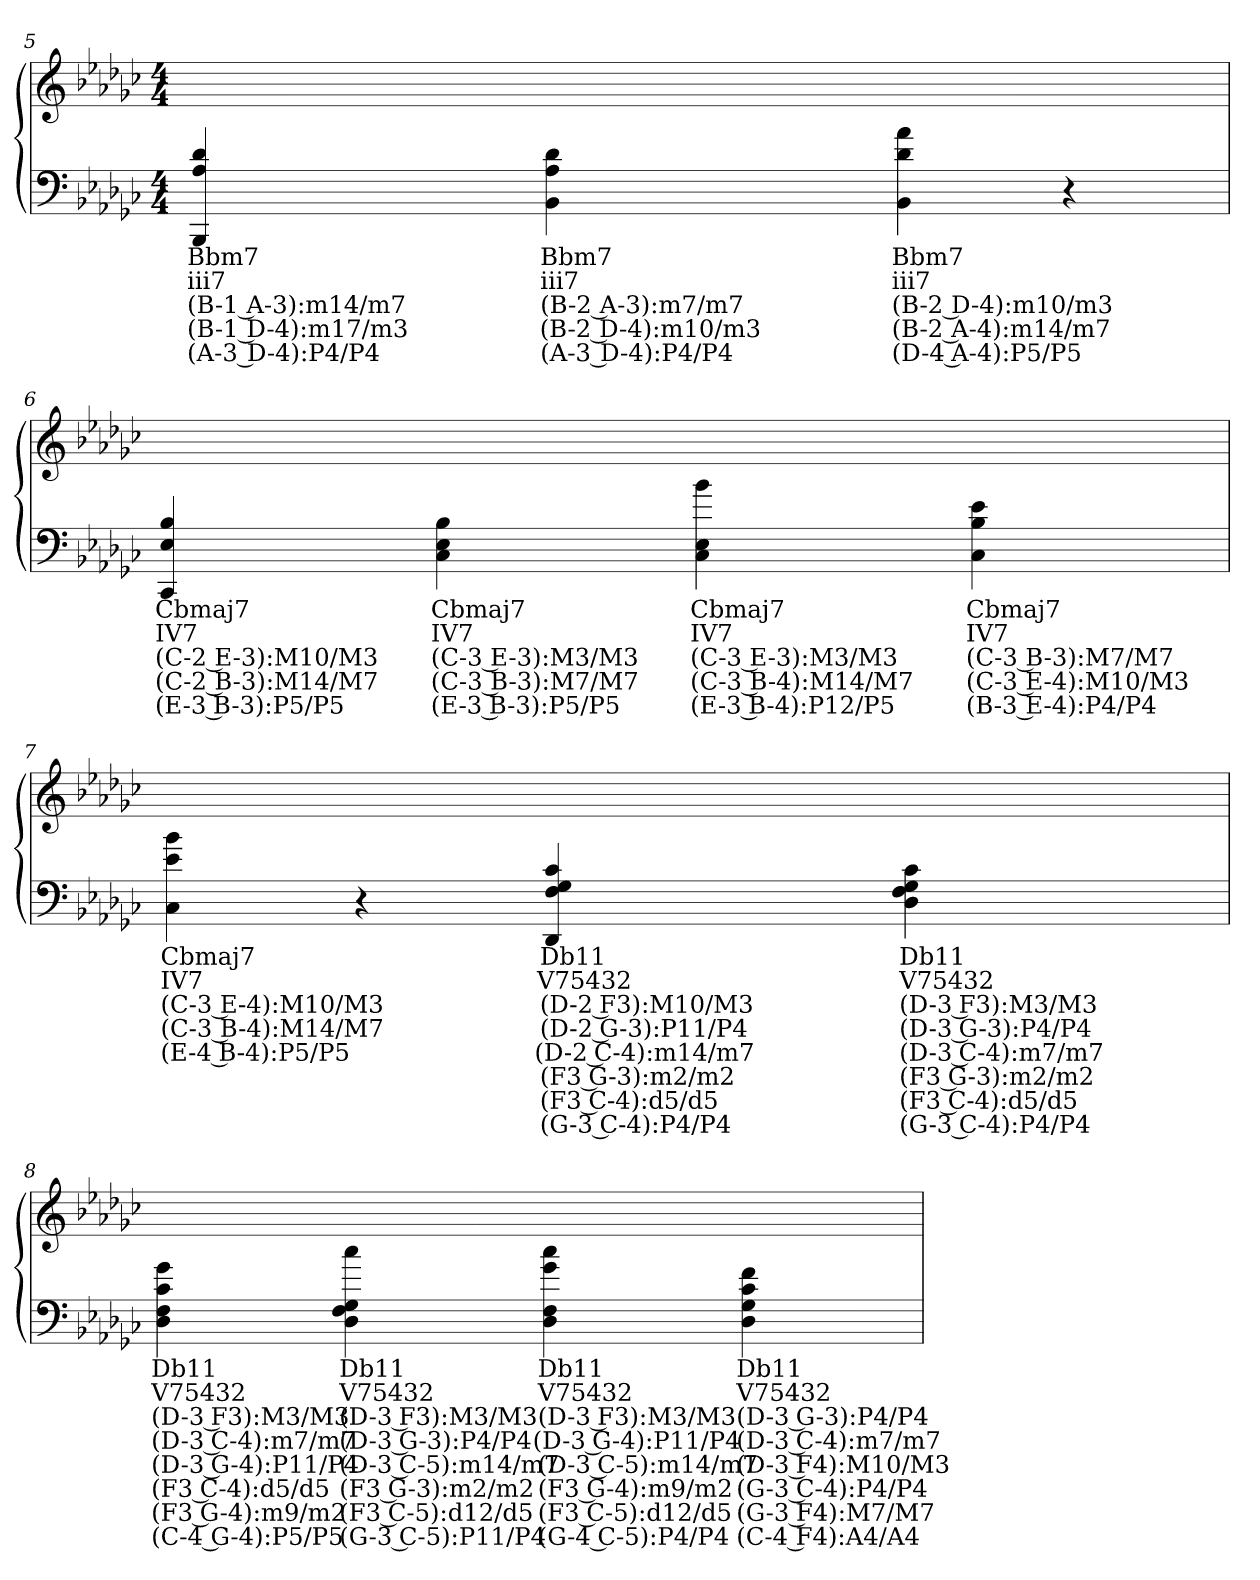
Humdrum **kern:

**kern	**text	**text	**text	**text	**text	**text	**text	**text	**kern
*part2	*part2	*part2	*part2	*part2	*part2	*part2	*part2	*part2	*part1
*staff2	*staff2	*staff2	*staff2	*staff2	*staff2	*staff2	*staff2	*staff2	*staff1
*clefF4	*	*	*	*	*	*	*	*	*clefG2
*k[b-e-a-d-g-c-]	*	*	*	*	*	*	*	*	*k[b-e-a-d-g-c-]
*G-:	*	*	*	*	*	*	*	*	*G-:
*M4/4	*	*	*	*	*	*	*	*	*M4/4
=5	=5	=5	=5	=5	=5	=5	=5	=5	=5
4BBB- 4A- 4d-	Bbm7	iii7	(B-1 A-3):m14/m7	(B-1 D-4):m17/m3	(A-3 D-4):P4/P4	.	.	.	1ryy
4BB- 4A- 4d-	Bbm7	iii7	(B-2 A-3):m7/m7	(B-2 D-4):m10/m3	(A-3 D-4):P4/P4	.	.	.	.
4BB- 4d- 4a-	Bbm7	iii7	(B-2 D-4):m10/m3	(B-2 A-4):m14/m7	(D-4 A-4):P5/P5	.	.	.	.
4r	.	.	.	.	.	.	.	.	.
=6	=6	=6	=6	=6	=6	=6	=6	=6	=6
4CC- 4E- 4B-	Cbmaj7	IV7	(C-2 E-3):M10/M3	(C-2 B-3):M14/M7	(E-3 B-3):P5/P5	.	.	.	1ryy
4C- 4E- 4B-	Cbmaj7	IV7	(C-3 E-3):M3/M3	(C-3 B-3):M7/M7	(E-3 B-3):P5/P5	.	.	.	.
4C- 4E- 4b-	Cbmaj7	IV7	(C-3 E-3):M3/M3	(C-3 B-4):M14/M7	(E-3 B-4):P12/P5	.	.	.	.
4C- 4B- 4e-	Cbmaj7	IV7	(C-3 B-3):M7/M7	(C-3 E-4):M10/M3	(B-3 E-4):P4/P4	.	.	.	.
=7	=7	=7	=7	=7	=7	=7	=7	=7	=7
4C- 4e- 4b-	Cbmaj7	IV7	(C-3 E-4):M10/M3	(C-3 B-4):M14/M7	(E-4 B-4):P5/P5	.	.	.	1ryy
4r	.	.	.	.	.	.	.	.	.
4DD- 4F 4G- 4c-	Db11	V75432	(D-2 F3):M10/M3	(D-2 G-3):P11/P4	(D-2 C-4):m14/m7	(F3 G-3):m2/m2	(F3 C-4):d5/d5	(G-3 C-4):P4/P4	.
4D- 4F 4G- 4c-	Db11	V75432	(D-3 F3):M3/M3	(D-3 G-3):P4/P4	(D-3 C-4):m7/m7	(F3 G-3):m2/m2	(F3 C-4):d5/d5	(G-3 C-4):P4/P4	.
=8	=8	=8	=8	=8	=8	=8	=8	=8	=8
4D- 4F 4c- 4g-	Db11	V75432	(D-3 F3):M3/M3	(D-3 C-4):m7/m7	(D-3 G-4):P11/P4	(F3 C-4):d5/d5	(F3 G-4):m9/m2	(C-4 G-4):P5/P5	1ryy
4D- 4F 4G- 4cc-	Db11	V75432	(D-3 F3):M3/M3	(D-3 G-3):P4/P4	(D-3 C-5):m14/m7	(F3 G-3):m2/m2	(F3 C-5):d12/d5	(G-3 C-5):P11/P4	.
4D- 4F 4g- 4cc-	Db11	V75432	(D-3 F3):M3/M3	(D-3 G-4):P11/P4	(D-3 C-5):m14/m7	(F3 G-4):m9/m2	(F3 C-5):d12/d5	(G-4 C-5):P4/P4	.
4D- 4G- 4c- 4f	Db11	V75432	(D-3 G-3):P4/P4	(D-3 C-4):m7/m7	(D-3 F4):M10/M3	(G-3 C-4):P4/P4	(G-3 F4):M7/M7	(C-4 F4):A4/A4	.
=	=	=	=	=	=	=	=	=	=
*-	*-	*-	*-	*-	*-	*-	*-	*-	*-
